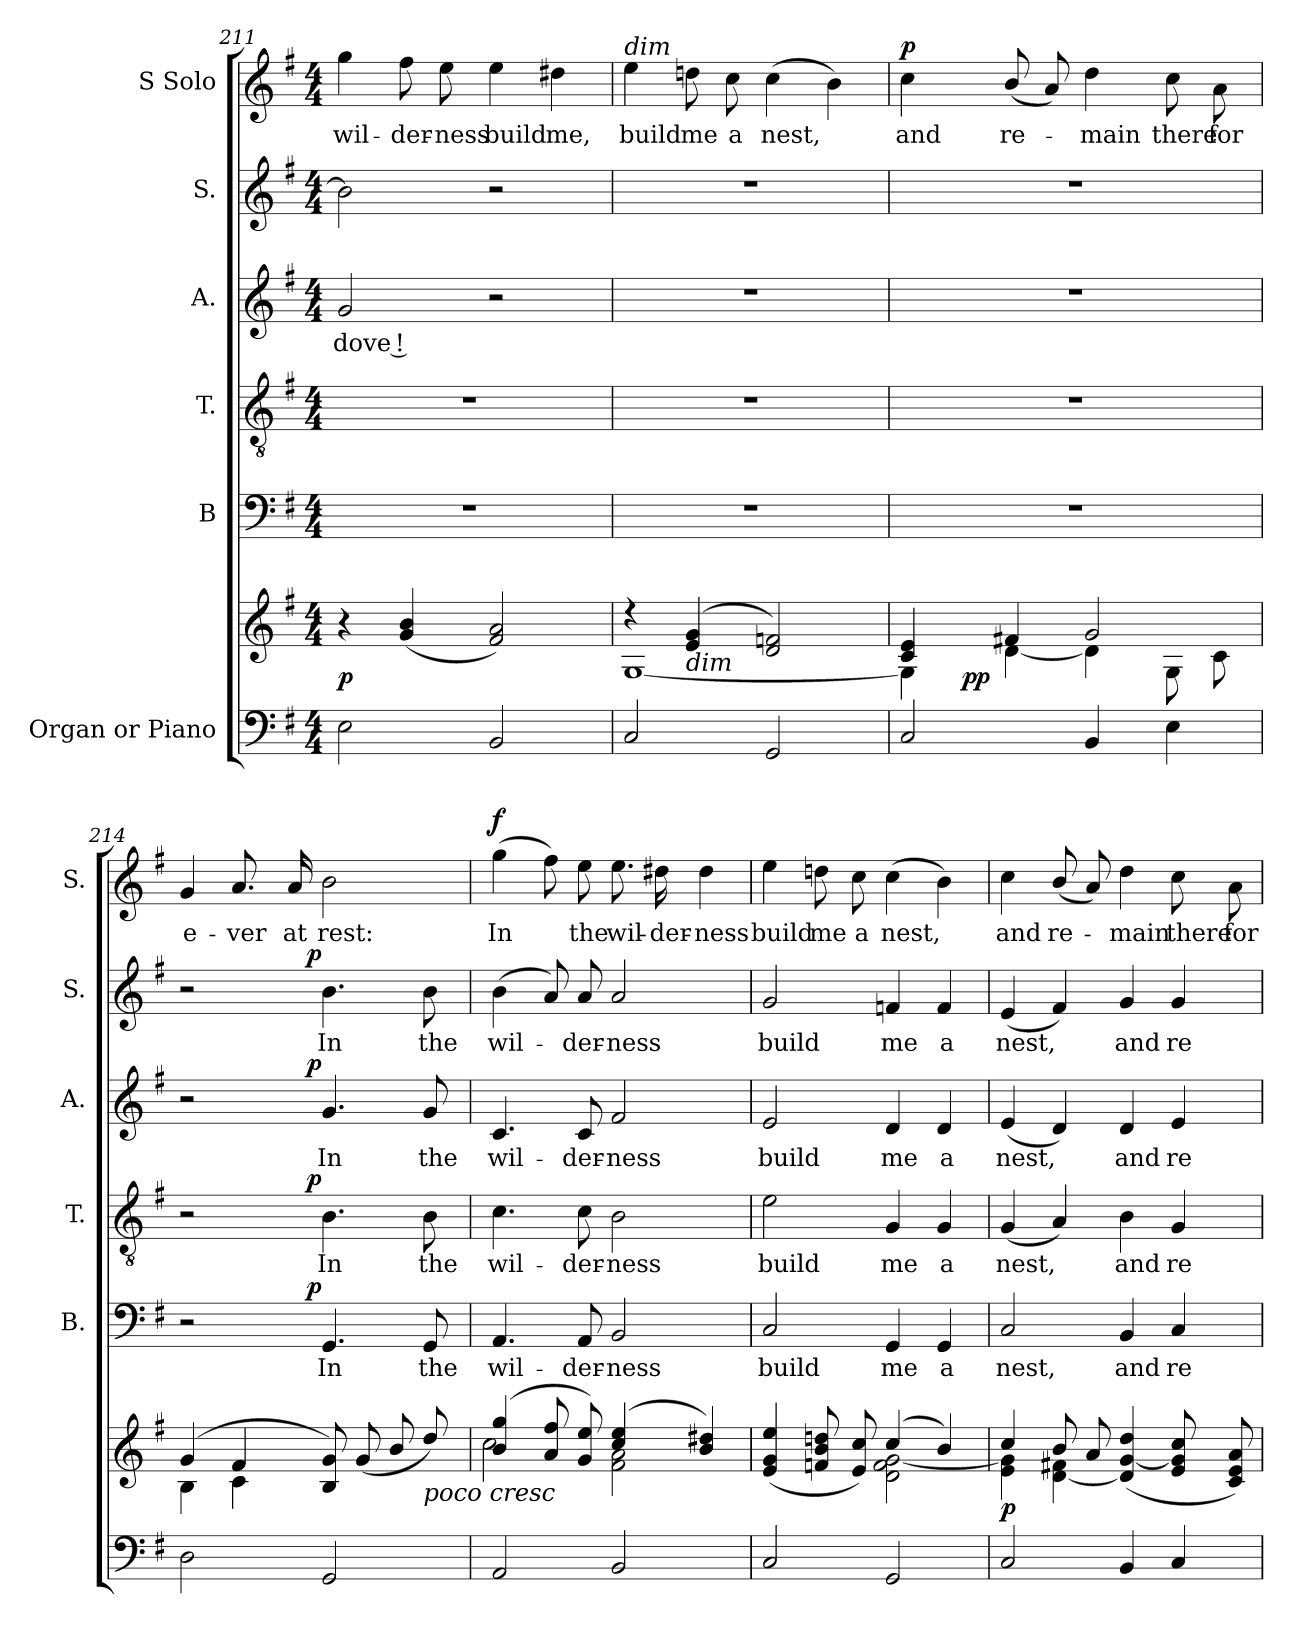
**kern	**kern	**dynam	**kern	**text	**dynam	**kern	**text	**dynam	**kern	**text	**dynam	**kern	**text	**dynam	**kern	**text	**dynam
*part6	*part6	*part6	*part5	*part5	*part5	*part4	*part4	*part4	*part3	*part3	*part3	*part2	*part2	*part2	*part1	*part1	*part1
*staff7	*staff6	*staff6/7	*staff5	*staff5	*staff5	*staff4	*staff4	*staff4	*staff3	*staff3	*staff3	*staff2	*staff2	*staff2	*staff1	*staff1	*staff1
*I"Organ or  Piano	*	*	*I"B	*	*	*I"T.	*	*	*I"A.	*	*	*I"S.	*	*	*I"S    Solo	*	*
*	*	*	*I'B.	*	*	*I'T.	*	*	*I'A.	*	*	*I'S.	*	*	*I'S.	*	*
*clefF4	*clefG2	*	*clefF4	*	*	*clefGv2	*	*	*clefG2	*	*	*clefG2	*	*	*clefG2	*	*
*	*	*	*	*	*	*ITrd7c12	*	*	*	*	*	*	*	*	*	*	*
*k[f#]	*k[f#]	*	*k[f#]	*	*	*k[f#]	*	*	*k[f#]	*	*	*k[f#]	*	*	*k[f#]	*	*
*G:	*G:	*	*G:	*	*	*G:	*	*	*G:	*	*	*G:	*	*	*G:	*	*
*M4/4	*M4/4	*	*M4/4	*	*	*M4/4	*	*	*M4/4	*	*	*M4/4	*	*	*M4/4	*	*
=211	=211	=211	=211	=211	=211	=211	=211	=211	=211	=211	=211	=211	=211	=211	=211	=211	=211
!	!	!	!	!	!	!	!	!	!	!LO:LY:b:color=#000000	!	!	!	!	!	!	!
!	!	!	!	!	!	!	!	!	!	!	!	!	!	!	!	!LO:LY:b:color=#000000	!
2Ei\	4r	p	1r	.	.	1r	.	.	2gi/	dove !	.	2bi\]	.	.	4ggi\	wil-	.
!	!	!	!	!	!	!	!	!	!	!	!	!	!	!	!	!LO:LY:b:color=#000000	!
.	(4gi/ 4bi	.	.	.	.	.	.	.	.	.	.	.	.	.	8ff#i\	-der-	.
!	!	!	!	!	!	!	!	!	!	!	!	!	!	!	!	!LO:LY:b:color=#000000	!
.	.	.	.	.	.	.	.	.	.	.	.	.	.	.	8eei\	-ness	.
!	!	!	!	!	!	!	!	!	!	!	!	!	!	!	!	!LO:LY:b:color=#000000	!
2BBi/	2f#i/ 2ai)	.	.	.	.	.	.	.	2r	.	.	2r	.	.	4eei\	build	.
!	!	!	!	!	!	!	!	!	!	!	!	!	!	!	!	!LO:LY:b:color=#000000	!
.	.	.	.	.	.	.	.	.	.	.	.	.	.	.	4dd#Xi\	me,	.
!!LO:LB:g=z
=212	=212	=212	=212	=212	=212	=212	=212	=212	=212	=212	=212	=212	=212	=212	=212	=212	=212
*	*^	*	*	*	*	*	*	*	*	*	*	*	*	*	*	*	*
!	!	!	!	!	!	!	!	!	!	!	!	!	!	!	!	!LO:TX:a:i:t=dim	!	!
!	!	!	!	!	!	!	!	!	!	!	!	!	!	!	!	!	!LO:LY:b:color=#000000	!
2Ci/	4r	[1Gi	.	1r	.	.	1r	.	.	1r	.	.	1r	.	.	4eei\	build	.
!	!LO:TX:b:i:t=dim	!	!	!	!	!	!	!	!	!	!	!	!	!	!	!	!	!
!	!	!	!	!	!	!	!	!	!	!	!	!	!	!	!	!	!LO:LY:b:color=#000000	!
.	(4ei/ 4gi	.	.	.	.	.	.	.	.	.	.	.	.	.	.	8ddni\	me	.
!	!	!	!	!	!	!	!	!	!	!	!	!	!	!	!	!	!LO:LY:b:color=#000000	!
.	.	.	.	.	.	.	.	.	.	.	.	.	.	.	.	8cci\	a	.
!	!	!	!	!	!	!	!	!	!	!	!	!	!	!	!	!	!LO:LY:b:color=#000000	!
2GGi/	2di/ 2fni)	.	.	.	.	.	.	.	.	.	.	.	.	.	.	(4cci\	nest,	.
.	.	.	.	.	.	.	.	.	.	.	.	.	.	.	.	4bi\)	.	.
=213	=213	=213	=213	=213	=213	=213	=213	=213	=213	=213	=213	=213	=213	=213	=213	=213	=213	=213
!	!	!	!	!	!	!	!	!	!	!	!	!	!	!	!	!	!LO:LY:b:color=#000000	!
*	*	*^	*	*	*	*	*	*	*	*	*	*	*	*	*	*	*	*
2Ci/	4ci/ 4ei	4Gi\]	16ryy	.	1r	.	.	1r	.	.	1r	.	.	1r	.	.	4cci\	and	p
.	.	.	32ryy	.	.	.	.	.	.	.	.	.	.	.	.	.	.	.	.
.	.	.	64ryy	.	.	.	.	.	.	.	.	.	.	.	.	.	.	.	.
.	.	.	256ryy	.	.	.	.	.	.	.	.	.	.	.	.	.	.	.	.
.	.	.	1024ryy	.	.	.	.	.	.	.	.	.	.	.	.	.	.	.	.
.	.	.	2ryy	pp	.	.	.	.	.	.	.	.	.	.	.	.	.	.	.
!	!	!	!	!	!	!	!	!	!	!	!	!	!	!	!	!	!	!LO:LY:b:color=#000000	!
.	4f#Xi/	[4di\	.	.	.	.	.	.	.	.	.	.	.	.	.	.	(8bi/	re-	.
.	.	.	.	.	.	.	.	.	.	.	.	.	.	.	.	.	8ai/)	.	.
!	!	!	!	!	!	!	!	!	!	!	!	!	!	!	!	!	!	!LO:LY:b:color=#000000	!
4BBi/	2gi/	4di\]	.	.	.	.	.	.	.	.	.	.	.	.	.	.	4ddi\	-main	.
.	.	.	4ryy	.	.	.	.	.	.	.	.	.	.	.	.	.	.	.	.
!	!	!	!	!	!	!	!	!	!	!	!	!	!	!	!	!	!	!LO:LY:b:color=#000000	!
4Ei\	.	8Gi\	.	.	.	.	.	.	.	.	.	.	.	.	.	.	8cci\	there	.
.	.	.	8ryy	.	.	.	.	.	.	.	.	.	.	.	.	.	.	.	.
!	!	!	!	!	!	!	!	!	!	!	!	!	!	!	!	!	!	!LO:LY:b:color=#000000	!
.	.	8ci\	.	.	.	.	.	.	.	.	.	.	.	.	.	.	8ai\	for	.
.	.	.	128ryy	.	.	.	.	.	.	.	.	.	.	.	.	.	.	.	.
.	.	.	512.ryy	.	.	.	.	.	.	.	.	.	.	.	.	.	.	.	.
*	*	*v	*v	*	*	*	*	*	*	*	*	*	*	*	*	*	*	*	*
=214	=214	=214	=214	=214	=214	=214	=214	=214	=214	=214	=214	=214	=214	=214	=214	=214	=214	=214
*	*	*^	*	*	*	*	*	*	*	*	*	*	*	*	*	*	*	*
!	!	!	!	!	!	!	!	!	!	!	!	!	!	!	!	!	!	!LO:LY:b:color=#000000	!
*	*	*v	*v	*	*^	*	*	*^	*	*	*^	*	*	*^	*	*	*	*	*
2Di\	(4gi/	4Bi\	.	2r	4ryy	.	.	2r	4ryy	.	.	2r	4ryy	.	.	2r	4ryy	.	.	4gi/	e-	.
!	!	!	!	!	!	!	!	!	!	!	!	!	!	!	!	!	!	!	!	!	!LO:LY:b:color=#000000	!
.	4f#i/	4ci\	.	.	8ryy	.	.	.	8ryy	.	.	.	8ryy	.	.	.	8ryy	.	.	8.ai/	-ver	.
.	.	.	.	.	16ryy	.	.	.	16ryy	.	.	.	16ryy	.	.	.	16ryy	.	.	.	.	.
!	!	!	!	!	!	!	!	!	!	!	!	!	!	!	!	!	!	!	!	!	!LO:LY:b:color=#000000	!
.	.	.	.	.	64ryy	.	.	.	64ryy	.	.	.	64ryy	.	.	.	64ryy	.	.	16ai/	at	.
.	.	.	.	.	128ryy	.	.	.	128ryy	.	.	.	128ryy	.	.	.	128ryy	.	.	.	.	.
.	.	.	.	.	512.ryy	.	.	.	512.ryy	.	.	.	512.ryy	.	.	.	512.ryy	.	.	.	.	.
.	.	.	.	.	2ryy	.	p	.	2ryy	.	p	.	2ryy	.	p	.	2ryy	.	p	.	.	.
!	!	!	!	!	!	!LO:LY:b:color=#000000	!	!	!	!	!	!	!	!	!	!	!	!	!	!	!	!
!	!	!	!	!	!	!	!	!	!	!LO:LY:b:color=#000000	!	!	!	!	!	!	!	!	!	!	!	!
!	!	!	!	!	!	!	!	!	!	!	!	!	!	!LO:LY:b:color=#000000	!	!	!	!	!	!	!	!
!	!	!	!	!	!	!	!	!	!	!	!	!	!	!	!	!	!	!LO:LY:b:color=#000000	!	!	!	!
!	!	!	!	!	!	!	!	!	!	!	!	!	!	!	!	!	!	!	!	!	!LO:LY:b:color=#000000	!
2GGi/	8Bi/ 8gi)	2ryy	.	4.GGi/	.	In	.	4.BBi\	.	In	.	4.gi/	.	In	.	4.bi\	.	In	.	2bi\	rest:	.
.	(8gi/	.	.	.	.	.	.	.	.	.	.	.	.	.	.	.	.	.	.	.	.	.
.	8bi/	.	.	.	.	.	.	.	.	.	.	.	.	.	.	.	.	.	.	.	.	.
!	!	!	!	!	!	!LO:LY:b:color=#000000	!	!	!	!	!	!	!	!	!	!	!	!	!	!	!	!
!	!	!	!	!	!	!	!	!	!	!LO:LY:b:color=#000000	!	!	!	!	!	!	!	!	!	!	!	!
!	!	!	!	!	!	!	!	!	!	!	!	!	!	!LO:LY:b:color=#000000	!	!	!	!	!	!	!	!
!	!LO:TX:b:i:t=poco cresc	!	!	!	!	!	!	!	!	!	!	!	!	!	!	!	!	!	!	!	!	!
!	!	!	!	!	!	!	!	!	!	!	!	!	!	!	!	!	!	!LO:LY:b:color=#000000	!	!	!	!
.	8dd:i/)	.	.	8GGi/	.	the	.	8BBi\	.	the	.	8gi/	.	the	.	8bi\	.	the	.	.	.	.
.	.	.	.	.	32ryy	.	.	.	32ryy	.	.	.	32ryy	.	.	.	32ryy	.	.	.	.	.
.	.	.	.	.	256ryy	.	.	.	256ryy	.	.	.	256ryy	.	.	.	256ryy	.	.	.	.	.
.	.	.	.	.	1024ryy	.	.	.	1024ryy	.	.	.	1024ryy	.	.	.	1024ryy	.	.	.	.	.
*	*	*	*	*v	*v	*	*	*	*	*	*	*v	*v	*	*	*v	*v	*	*	*	*	*
*	*	*	*	*	*	*	*v	*v	*	*	*	*	*	*	*	*	*	*	*
=215	=215	=215	=215	=215	=215	=215	=215	=215	=215	=215	=215	=215	=215	=215	=215	=215	=215	=215
*	*	*	*	*^	*	*	*^	*	*	*^	*	*	*^	*	*	*	*	*
!	!	!	!	!	!	!LO:LY:b:color=#000000	!	!	!	!	!	!	!	!	!	!	!	!	!	!	!	!
*	*	*	*	*v	*v	*	*	*	*	*	*	*v	*v	*	*	*v	*v	*	*	*	*	*
*	*	*	*	*	*	*	*v	*v	*	*	*	*	*	*	*	*	*	*	*
*	*	*	*	*^	*	*	*^	*	*	*^	*	*	*^	*	*	*	*	*
!	!	!	!	!	!	!	!	!	!	!LO:LY:b:color=#000000	!	!	!	!	!	!	!	!	!	!	!	!
*	*	*	*	*v	*v	*	*	*	*	*	*	*v	*v	*	*	*v	*v	*	*	*	*	*
*	*	*	*	*	*	*	*v	*v	*	*	*	*	*	*	*	*	*	*	*
*	*	*	*	*^	*	*	*^	*	*	*^	*	*	*^	*	*	*	*	*
!	!	!	!	!	!	!	!	!	!	!	!	!	!	!LO:LY:b:color=#000000	!	!	!	!	!	!	!	!
*	*	*	*	*v	*v	*	*	*	*	*	*	*v	*v	*	*	*v	*v	*	*	*	*	*
*	*	*	*	*	*	*	*v	*v	*	*	*	*	*	*	*	*	*	*	*
*	*	*	*	*^	*	*	*^	*	*	*^	*	*	*^	*	*	*	*	*
!	!	!	!	!	!	!	!	!	!	!	!	!	!	!	!	!	!	!LO:LY:b:color=#000000	!	!	!	!
*	*	*	*	*v	*v	*	*	*	*	*	*	*v	*v	*	*	*v	*v	*	*	*	*	*
*	*	*	*	*	*	*	*v	*v	*	*	*	*	*	*	*	*	*	*	*
*	*	*	*	*^	*	*	*^	*	*	*^	*	*	*^	*	*	*	*	*
!	!	!	!	!	!	!	!	!	!	!	!	!	!	!	!	!	!	!	!	!	!LO:LY:b:color=#000000	!
*	*	*	*	*v	*v	*	*	*	*	*	*	*v	*v	*	*	*v	*v	*	*	*	*	*
*	*	*	*	*	*	*	*v	*v	*	*	*	*	*	*	*	*	*	*	*
2AAi/	(4bi/ 4ggi	2cci\	.	4.AAi/	wil-	.	4.Ci\	wil-	.	4.ci/	wil-	.	(4bi\	wil-	.	(4ggi\	In	f
.	8ai/ 8ff#i	.	.	.	.	.	.	.	.	.	.	.	8ai/)	.	.	8ff#i\)	.	.
!	!	!	!	!	!LO:LY:b:color=#000000	!	!	!	!	!	!	!	!	!	!	!	!	!
!	!	!	!	!	!	!	!	!LO:LY:b:color=#000000	!	!	!	!	!	!	!	!	!	!
!	!	!	!	!	!	!	!	!	!	!	!LO:LY:b:color=#000000	!	!	!	!	!	!	!
!	!	!	!	!	!	!	!	!	!	!	!	!	!	!LO:LY:b:color=#000000	!	!	!	!
!	!	!	!	!	!	!	!	!	!	!	!	!	!	!	!	!	!LO:LY:b:color=#000000	!
.	8gi/ 8eei)	.	.	8AAi/	-der-	.	8Ci\	-der-	.	8ci/	-der-	.	8ai/	-der-	.	8eei\	the	.
!	!	!	!	!	!LO:LY:b:color=#000000	!	!	!	!	!	!	!	!	!	!	!	!	!
!	!	!	!	!	!	!	!	!LO:LY:b:color=#000000	!	!	!	!	!	!	!	!	!	!
!	!	!	!	!	!	!	!	!	!	!	!LO:LY:b:color=#000000	!	!	!	!	!	!	!
!	!	!	!	!	!	!	!	!	!	!	!	!	!	!LO:LY:b:color=#000000	!	!	!	!
!	!	!	!	!	!	!	!	!	!	!	!	!	!	!	!	!	!LO:LY:b:color=#000000	!
2BBi/	(4cci/ 4eei	2f#i\ 2ai	.	2BBi/	-ness	.	2BBi\	-ness	.	2f#i/	-ness	.	2ai/	-ness	.	8.eei\	wil-	.
!	!	!	!	!	!	!	!	!	!	!	!	!	!	!	!	!	!LO:LY:b:color=#000000	!
.	.	.	.	.	.	.	.	.	.	.	.	.	.	.	.	16dd#Xi\	-der-	.
!	!	!	!	!	!	!	!	!	!	!	!	!	!	!	!	!	!LO:LY:b:color=#000000	!
.	4bi/ 4dd#Xi)	.	.	.	.	.	.	.	.	.	.	.	.	.	.	4dd#i\	-ness	.
!!LO:PB:g=z
=216	=216	=216	=216	=216	=216	=216	=216	=216	=216	=216	=216	=216	=216	=216	=216	=216	=216	=216
!	!	!	!	!	!LO:LY:b:color=#000000	!	!	!	!	!	!	!	!	!	!	!	!	!
!	!	!	!	!	!	!	!	!LO:LY:b:color=#000000	!	!	!	!	!	!	!	!	!	!
!	!	!	!	!	!	!	!	!	!	!	!LO:LY:b:color=#000000	!	!	!	!	!	!	!
!	!	!	!	!	!	!	!	!	!	!	!	!	!	!LO:LY:b:color=#000000	!	!	!	!
!	!	!	!	!	!	!	!	!	!	!	!	!	!	!	!	!	!LO:LY:b:color=#000000	!
2Ci/	(4ei/ 4gi 4eei	2ryy	.	2Ci/	build	.	2Ei\	build	.	2ei/	build	.	2gi/	build	.	4eei\	build	.
!	!	!	!	!	!	!	!	!	!	!	!	!	!	!	!	!	!LO:LY:b:color=#000000	!
.	8fni/ 8bi 8ddni	.	.	.	.	.	.	.	.	.	.	.	.	.	.	8ddni\	me	.
!	!	!	!	!	!	!	!	!	!	!	!	!	!	!	!	!	!LO:LY:b:color=#000000	!
.	8ei/ 8cci)	.	.	.	.	.	.	.	.	.	.	.	.	.	.	8cci\	a	.
!	!	!	!	!	!LO:LY:b:color=#000000	!	!	!	!	!	!	!	!	!	!	!	!	!
!	!	!	!	!	!	!	!	!LO:LY:b:color=#000000	!	!	!	!	!	!	!	!	!	!
!	!	!	!	!	!	!	!	!	!	!	!LO:LY:b:color=#000000	!	!	!	!	!	!	!
!	!	!	!	!	!	!	!	!	!	!	!	!	!	!LO:LY:b:color=#000000	!	!	!	!
!	!	!	!	!	!	!	!	!	!	!	!	!	!	!	!	!	!LO:LY:b:color=#000000	!
2GGi/	(4cci/	2di\ 2fi [2gi	.	4GGi/	me	.	4GGi/	me	.	4di/	me	.	4fni/	me	.	(4cci\	nest,	.
!	!	!	!	!	!LO:LY:b:color=#000000	!	!	!	!	!	!	!	!	!	!	!	!	!
!	!	!	!	!	!	!	!	!LO:LY:b:color=#000000	!	!	!	!	!	!	!	!	!	!
!	!	!	!	!	!	!	!	!	!	!	!LO:LY:b:color=#000000	!	!	!	!	!	!	!
!	!	!	!	!	!	!	!	!	!	!	!	!	!	!LO:LY:b:color=#000000	!	!	!	!
.	4bi/)	.	.	4GGi/	a	.	4GGi/	a	.	4di/	a	.	4fi/	a	.	4bi\)	.	.
=217	=217	=217	=217	=217	=217	=217	=217	=217	=217	=217	=217	=217	=217	=217	=217	=217	=217	=217
!	!	!	!	!	!LO:LY:b:color=#000000	!	!	!	!	!	!	!	!	!	!	!	!	!
!	!	!	!	!	!	!	!	!LO:LY:b:color=#000000	!	!	!	!	!	!	!	!	!	!
!	!	!	!	!	!	!	!	!	!	!	!LO:LY:b:color=#000000	!	!	!	!	!	!	!
!	!	!	!	!	!	!	!	!	!	!	!	!	!	!LO:LY:b:color=#000000	!	!	!	!
!	!	!	!	!	!	!	!	!	!	!	!	!	!	!	!	!	!LO:LY:b:color=#000000	!
2Ci/	4cci/	4ei\ 4gi]	p	2Ci/	nest,	.	(4GGi/	nest,	.	(4ei/	nest,	.	(4ei/	nest,	.	4cci\	and	.
!	!	!	!	!	!	!	!	!	!	!	!	!	!	!	!	!	!LO:LY:b:color=#000000	!
.	8bi/	[4di\ 4f#Xi	.	.	.	.	4AAi/)	.	.	4di/)	.	.	4f#i/)	.	.	(8bi/	re-	.
.	8ai/	.	.	.	.	.	.	.	.	.	.	.	.	.	.	8ai/)	.	.
!	!	!	!	!	!LO:LY:b:color=#000000	!	!	!	!	!	!	!	!	!	!	!	!	!
!	!	!	!	!	!	!	!	!LO:LY:b:color=#000000	!	!	!	!	!	!	!	!	!	!
!	!	!	!	!	!	!	!	!	!	!	!LO:LY:b:color=#000000	!	!	!	!	!	!	!
!	!	!	!	!	!	!	!	!	!	!	!	!	!	!LO:LY:b:color=#000000	!	!	!	!
!	!	!	!	!	!	!	!	!	!	!	!	!	!	!	!	!	!LO:LY:b:color=#000000	!
4BBi/	(4di/] [4gi 4ddi	2ryy	.	4BBi/	and	.	4BBi\	and	.	4di/	and	.	4gi/	and	.	4ddi\	-main	.
!	!	!	!	!	!LO:LY:b:color=#000000	!	!	!	!	!	!	!	!	!	!	!	!	!
!	!	!	!	!	!	!	!	!LO:LY:b:color=#000000	!	!	!	!	!	!	!	!	!	!
!	!	!	!	!	!	!	!	!	!	!	!LO:LY:b:color=#000000	!	!	!	!	!	!	!
!	!	!	!	!	!	!	!	!	!	!	!	!	!	!LO:LY:b:color=#000000	!	!	!	!
!	!	!	!	!	!	!	!	!	!	!	!	!	!	!	!	!	!LO:LY:b:color=#000000	!
4Ci/	8ei/ 8gi] 8cci	.	.	4Ci/	re-	.	4GGi/	re-	.	4ei/	re-	.	4gi/	re-	.	8cci\	there	.
!	!	!	!	!	!	!	!	!	!	!	!	!	!	!	!	!	!LO:LY:b:color=#000000	!
.	8ci/ 8ei 8ai)	.	.	.	.	.	.	.	.	.	.	.	.	.	.	8ai\	for	.
*	*v	*v	*	*	*	*	*	*	*	*	*	*	*	*	*	*	*	*
=	=	=	=	=	=	=	=	=	=	=	=	=	=	=	=	=	=
*-	*-	*-	*-	*-	*-	*-	*-	*-	*-	*-	*-	*-	*-	*-	*-	*-	*-
